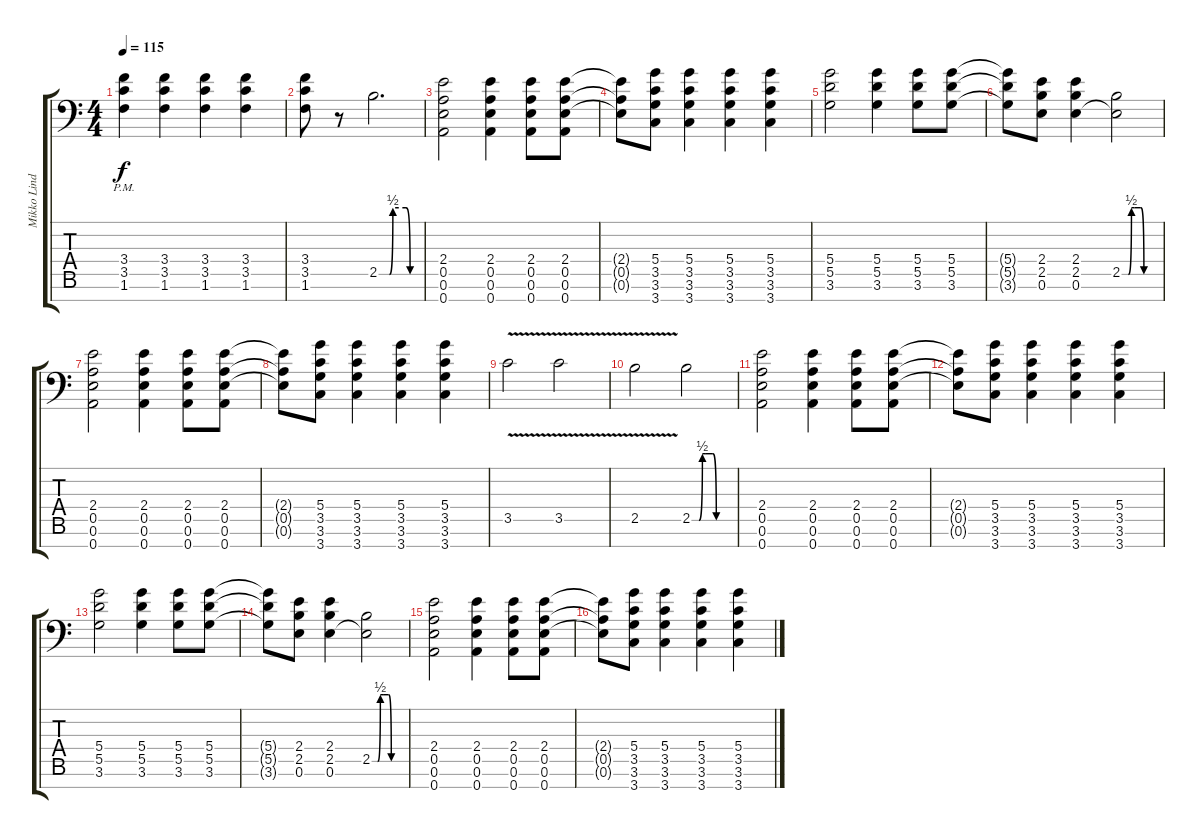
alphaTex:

\track ("Mikko Lindström" "Mikko Lind") {instrument acousticguitarsteel}
\staff {score tabs}
\tuning (E4 B3 G3 D3 A2 E2 A1) {hide}
\ts (4 4)
\tempo 115
\clef f4
\ks c
(3.4{pm} 3.5{pm} 1.6{pm}).4{dy f} (3.4 3.5 1.6).4 (3.4 3.5 1.6).4 (3.4 3.5 1.6).4 |
(3.4 3.5 1.6).8 r.8 2.5{be (custom 0 0 15 0 20 2 39 2 45 0 60 0)}.2{d} |
(2.4 0.5 0.6 0.7).2 (2.4 0.5 0.6 0.7).4 (2.4 0.5 0.6 0.7).8 (2.4 0.5 0.6 0.7).8 |
(2.4{t} 0.5{t} 0.6{t}).8 (5.4 3.5 3.6 3.7).8 (5.4 3.5 3.6 3.7).4 (5.4 3.5 3.6 3.7).4 (5.4 3.5 3.6 3.7).4 |
(5.4 5.5 3.6).2 (5.4 5.5 3.6).4 (5.4 5.5 3.6).8 (5.4 5.5 3.6).8 |
(5.4{t} 5.5{t} 3.6{t}).8 (2.4 2.5 0.6).8 (2.4 2.5 0.6).4 (2.5{be (custom 0 0 10 0 15 2 20 2 30 2 35 0 60 0)} 0.6{t}).2 |
(2.4 0.5 0.6 0.7).2 (2.4 0.5 0.6 0.7).4 (2.4 0.5 0.6 0.7).8 (2.4 0.5 0.6 0.7).8 |
(2.4{t} 0.5{t} 0.6{t}).8 (5.4 3.5 3.6 3.7).8 (5.4 3.5 3.6 3.7).4 (5.4 3.5 3.6 3.7).4 (5.4 3.5 3.6 3.7).4 |
3.5{v}.2 3.5{v}.2 |
2.5{v}.2 2.5{be (custom 0 0 10 0 15 2 20 2 30 2 35 0 60 0)}.2 |
(2.4 0.5 0.6 0.7).2 (2.4 0.5 0.6 0.7).4 (2.4 0.5 0.6 0.7).8 (2.4 0.5 0.6 0.7).8 |
(2.4{t} 0.5{t} 0.6{t}).8 (5.4 3.5 3.6 3.7).8 (5.4 3.5 3.6 3.7).4 (5.4 3.5 3.6 3.7).4 (5.4 3.5 3.6 3.7).4 |
(5.4 5.5 3.6).2 (5.4 5.5 3.6).4 (5.4 5.5 3.6).8 (5.4 5.5 3.6).8 |
(5.4{t} 5.5{t} 3.6{t}).8 (2.4 2.5 0.6).8 (2.4 2.5 0.6).4 (2.5{be (custom 0 0 10 0 15 2 20 2 30 2 35 0 60 0)} 0.6{t}).2 |
(2.4 0.5 0.6 0.7).2 (2.4 0.5 0.6 0.7).4 (2.4 0.5 0.6 0.7).8 (2.4 0.5 0.6 0.7).8 |
(2.4{t} 0.5{t} 0.6{t}).8 (5.4 3.5 3.6 3.7).8 (5.4 3.5 3.6 3.7).4 (5.4 3.5 3.6 3.7).4 (5.4 3.5 3.6 3.7).4
